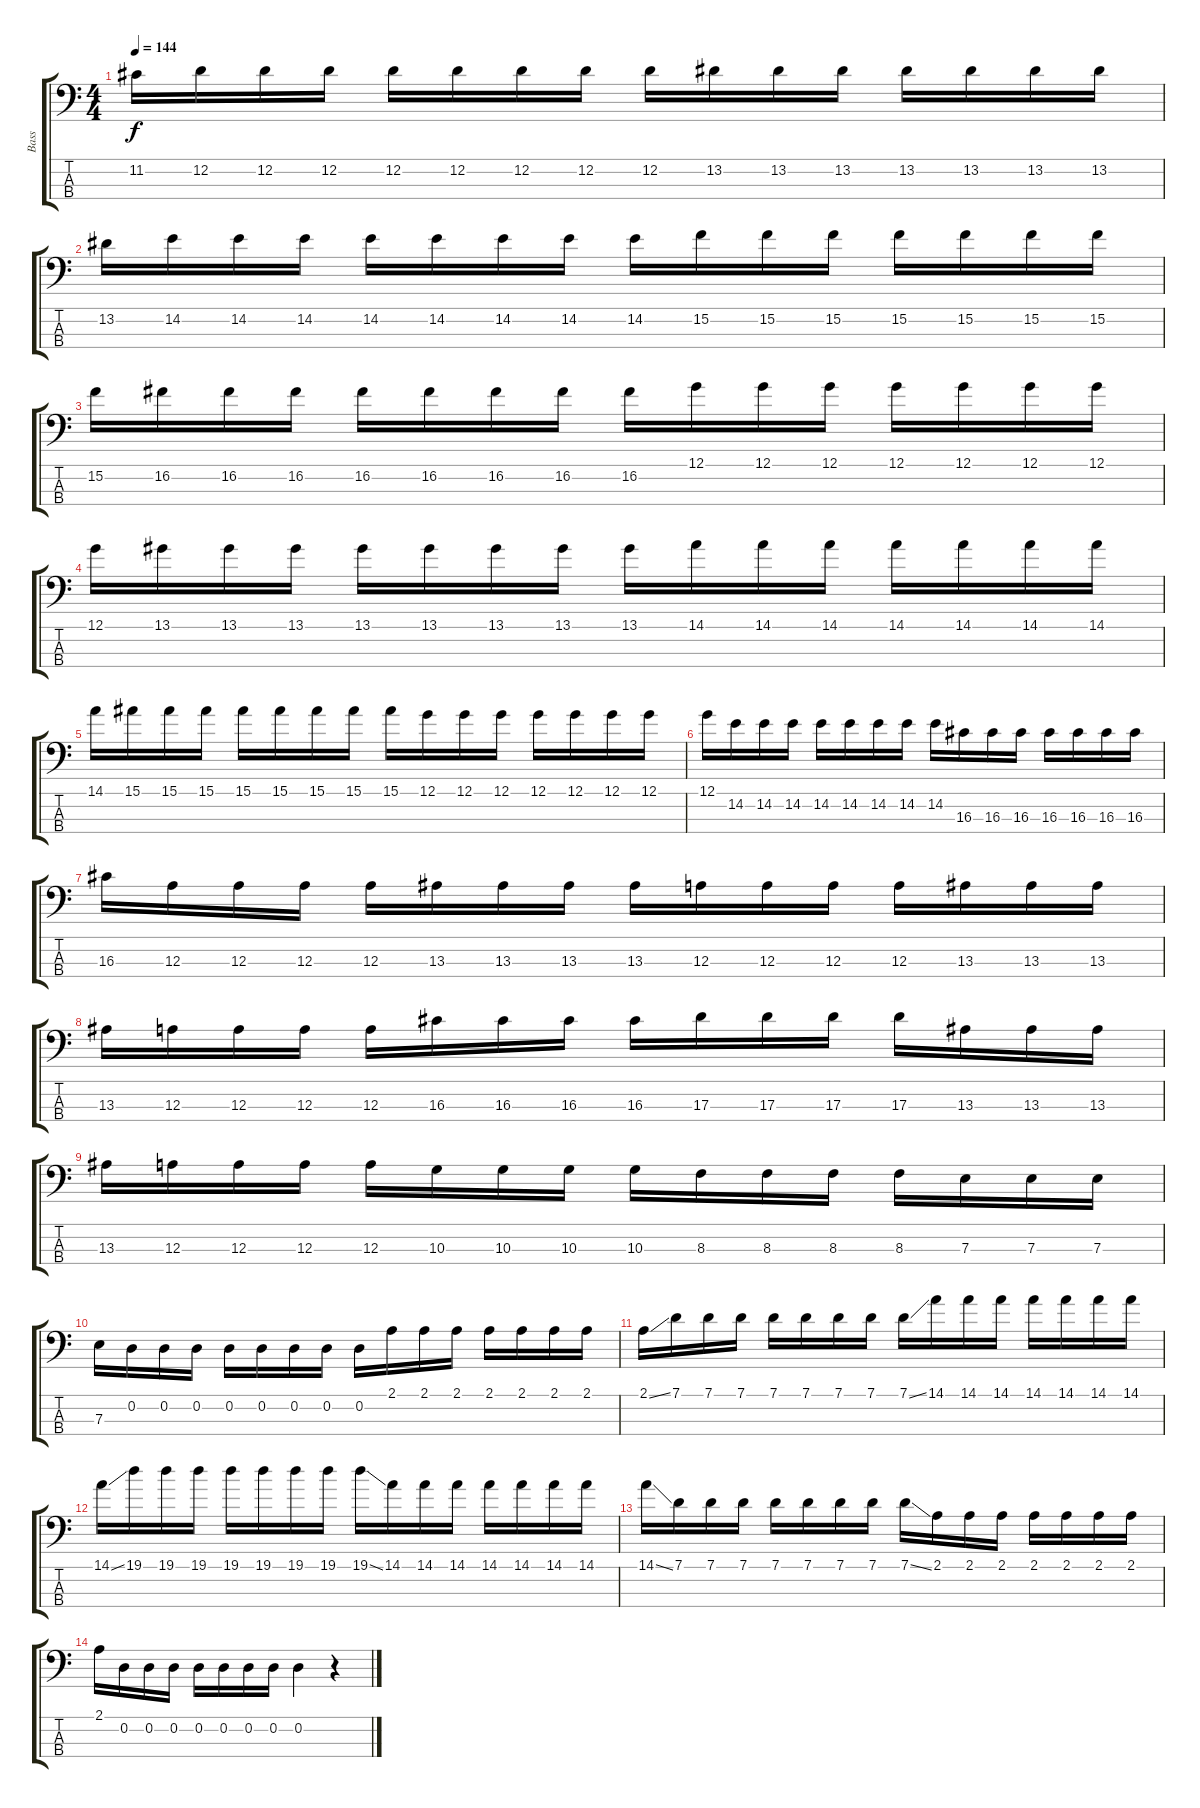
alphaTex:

\track ("Bass" "Bass") {instrument acousticbass}
\staff {score tabs}
\tuning (G2 D2 A1 E1) {hide}
\ts (4 4)
\tempo 144
\clef f4
\ks c
11.2.16{dy f} 12.2.16 12.2.16 12.2.16 12.2.16 12.2.16 12.2.16 12.2.16 12.2.16 13.2.16 13.2.16 13.2.16 13.2.16 13.2.16 13.2.16 13.2.16 |
13.2.16 14.2.16 14.2.16 14.2.16 14.2.16 14.2.16 14.2.16 14.2.16 14.2.16 15.2.16 15.2.16 15.2.16 15.2.16 15.2.16 15.2.16 15.2.16 |
15.2.16 16.2.16 16.2.16 16.2.16 16.2.16 16.2.16 16.2.16 16.2.16 16.2.16 12.1.16 12.1.16 12.1.16 12.1.16 12.1.16 12.1.16 12.1.16 |
12.1.16 13.1.16 13.1.16 13.1.16 13.1.16 13.1.16 13.1.16 13.1.16 13.1.16 14.1.16 14.1.16 14.1.16 14.1.16 14.1.16 14.1.16 14.1.16 |
14.1.16 15.1.16 15.1.16 15.1.16 15.1.16 15.1.16 15.1.16 15.1.16 15.1.16 12.1.16 12.1.16 12.1.16 12.1.16 12.1.16 12.1.16 12.1.16 |
12.1.16 14.2.16 14.2.16 14.2.16 14.2.16 14.2.16 14.2.16 14.2.16 14.2.16 16.3.16 16.3.16 16.3.16 16.3.16 16.3.16 16.3.16 16.3.16 |
16.3.16 12.3.16 12.3.16 12.3.16 12.3.16 13.3.16 13.3.16 13.3.16 13.3.16 12.3.16 12.3.16 12.3.16 12.3.16 13.3.16 13.3.16 13.3.16 |
13.3.16 12.3.16 12.3.16 12.3.16 12.3.16 16.3.16 16.3.16 16.3.16 16.3.16 17.3.16 17.3.16 17.3.16 17.3.16 13.3.16 13.3.16 13.3.16 |
13.3.16 12.3.16 12.3.16 12.3.16 12.3.16 10.3.16 10.3.16 10.3.16 10.3.16 8.3.16 8.3.16 8.3.16 8.3.16 7.3.16 7.3.16 7.3.16 |
7.3.16 0.2.16 0.2.16 0.2.16 0.2.16 0.2.16 0.2.16 0.2.16 0.2.16 2.1.16 2.1.16 2.1.16 2.1.16 2.1.16 2.1.16 2.1.16 |
2.1{ss}.16 7.1.16 7.1.16 7.1.16 7.1.16 7.1.16 7.1.16 7.1.16 7.1{ss}.16 14.1.16 14.1.16 14.1.16 14.1.16 14.1.16 14.1.16 14.1.16 |
14.1{ss}.16 19.1.16 19.1.16 19.1.16 19.1.16 19.1.16 19.1.16 19.1.16 19.1{ss}.16 14.1.16 14.1.16 14.1.16 14.1.16 14.1.16 14.1.16 14.1.16 |
14.1{ss}.16 7.1.16 7.1.16 7.1.16 7.1.16 7.1.16 7.1.16 7.1.16 7.1{ss}.16 2.1.16 2.1.16 2.1.16 2.1.16 2.1.16 2.1.16 2.1.16 |
2.1.16 0.2.16 0.2.16 0.2.16 0.2.16 0.2.16 0.2.16 0.2.16 0.2.4 r.4
